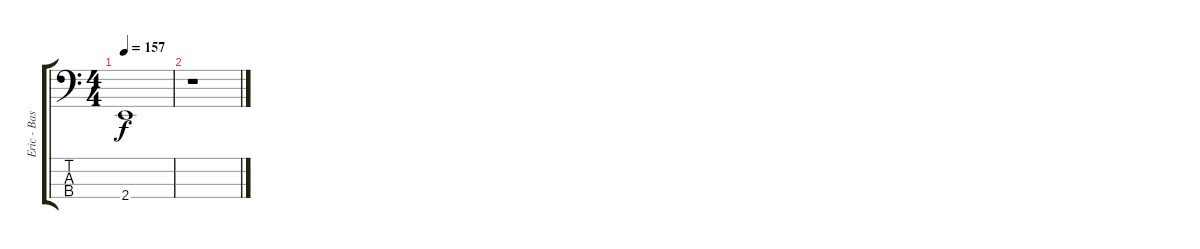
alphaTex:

\track ("Eric - Bass" "Eric - Bas") {instrument slapbass2}
\staff {score tabs}
\tuning (G2 D2 A1 D1) {hide}
\ts (4 4)
\tempo 157
\clef f4
\ks c
2.4{t}.1{dy f} |
r.1
